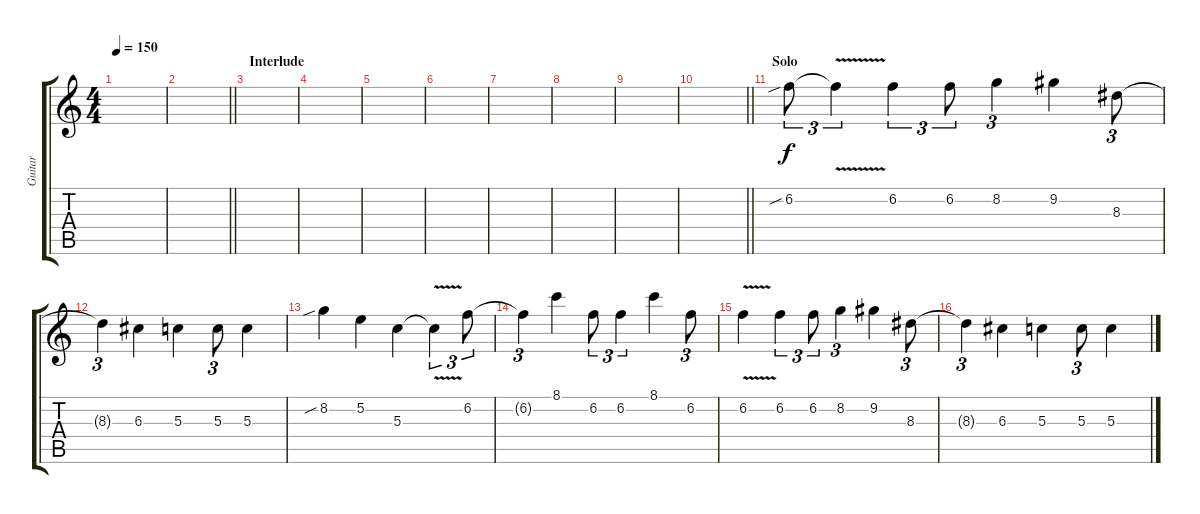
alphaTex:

\track ("Guitar" "Guitar") {instrument distortionguitar}
\staff {score tabs}
\tuning (E4 B3 G3 D3 A2 E2) {hide}
\ts (4 4)
\tempo 150
\clef g2
\ks c
|
\barLineRight lightlight
|
\section ("" "Interlude")
|
|
|
|
|
|
|
\barLineRight lightlight
|
\section ("" "Solo")
6.2{sib}.8{tu (3 2)} 6.2{v t}.4{tu (3 2)} 6.2.4{tu (3 2)} 6.2.8{tu (3 2)} 8.2.4{tu (3 2)} 9.2.4 8.3.8{tu (3 2)} |
8.3{t}.4{tu (3 2)} 6.3.4 5.3.4 5.3.8{tu (3 2)} 5.3.4 |
8.2{sib}.4 5.2.4 5.3.4 5.3{v t}.4{tu (3 2)} 6.2.8{tu (3 2)} |
6.2{t}.4{tu (3 2)} 8.1.4 6.2.8{tu (3 2)} 6.2.4{tu (3 2)} 8.1.4 6.2.8{tu (3 2)} |
6.2{v}.4 6.2.4{tu (3 2)} 6.2.8{tu (3 2)} 8.2.4{tu (3 2)} 9.2.4 8.3.8{tu (3 2)} |
8.3{t}.4{tu (3 2)} 6.3.4 5.3.4 5.3.8{tu (3 2)} 5.3.4
